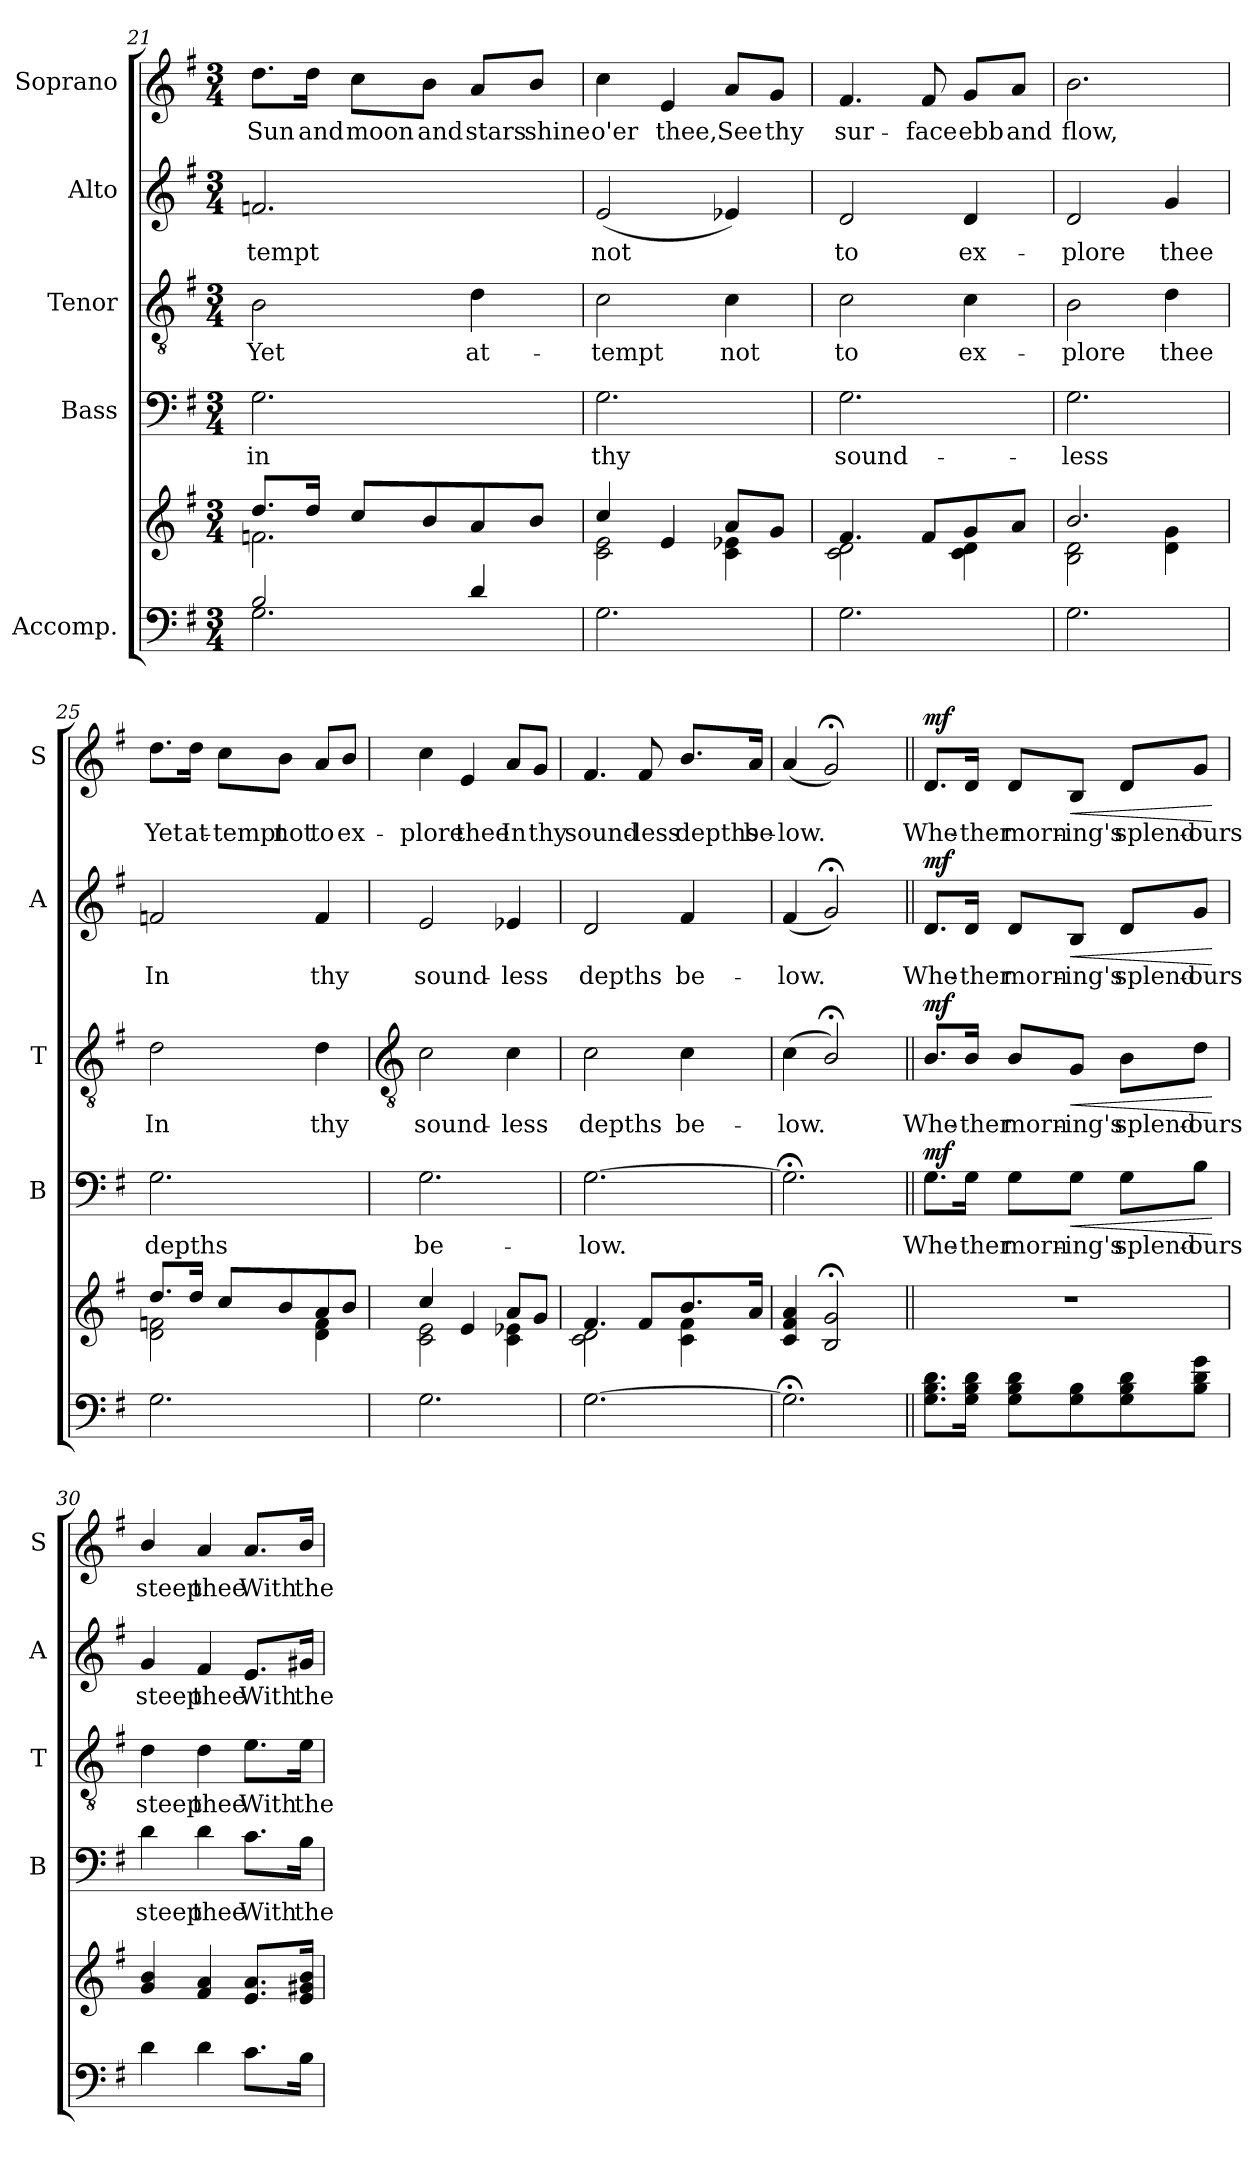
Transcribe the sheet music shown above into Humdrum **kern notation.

**kern	**kern	**kern	**text	**dynam	**kern	**text	**dynam	**kern	**text	**dynam	**kern	**text	**dynam
*part5	*part5	*part4	*part4	*part4	*part3	*part3	*part3	*part2	*part2	*part2	*part1	*part1	*part1
*staff6	*staff5	*staff4	*staff4	*staff4	*staff3	*staff3	*staff3	*staff2	*staff2	*staff2	*staff1	*staff1	*staff1
*I"Accomp.	*	*I"Bass	*	*	*I"Tenor	*	*	*I"Alto	*	*	*I"Soprano	*	*
*	*	*I'B	*	*	*I'T	*	*	*I'A	*	*	*I'S	*	*
!!LO:LB:g=z
*clefF4	*clefG2	*clefF4	*	*	*clefGv2	*	*	*clefG2	*	*	*clefG2	*	*
*k[f#]	*k[f#]	*k[f#]	*	*	*k[f#]	*	*	*k[f#]	*	*	*k[f#]	*	*
*G:	*G:	*G:	*	*	*G:	*	*	*G:	*	*	*G:	*	*
*M3/4	*M3/4	*M3/4	*	*	*M3/4	*	*	*M3/4	*	*	*M3/4	*	*
=21	=21	=21	=21	=21	=21	=21	=21	=21	=21	=21	=21	=21	=21
*^	*^	*	*	*	*	*	*	*	*	*	*	*	*
!	!	!	!	!	!LO:LY:b	!	!	!LO:LY:b	!	!	!LO:LY:b	!	!	!LO:LY:b	!
2B/	2.G	8.dd/L	2.fn\	2.G	in	.	2B	Yet	.	2.fn	-tempt	.	8.dd\L	Sun	.
!	!	!	!	!	!	!	!	!	!	!	!	!	!	!LO:LY:b	!
.	.	16dd/J	.	.	.	.	.	.	.	.	.	.	16dd\Jk	and	.
!	!	!	!	!	!	!	!	!	!	!	!	!	!	!LO:LY:b	!
.	.	8cc/L	.	.	.	.	.	.	.	.	.	.	8cc\L	moon	.
!	!	!	!	!	!	!	!	!	!	!	!	!	!	!LO:LY:b	!
.	.	8b/	.	.	.	.	.	.	.	.	.	.	8b\J	and	.
!	!	!	!	!	!	!	!	!LO:LY:b	!	!	!	!	!	!LO:LY:b	!
4d/	.	8a/	.	.	.	.	4d	at-	.	.	.	.	8a/L	stars	.
!	!	!	!	!	!	!	!	!	!	!	!	!	!	!LO:LY:b	!
.	.	8b/J	.	.	.	.	.	.	.	.	.	.	8b/J	shine	.
=22	=22	=22	=22	=22	=22	=22	=22	=22	=22	=22	=22	=22	=22	=22	=22
!	!	!	!	!	!LO:LY:b	!	!	!LO:LY:b	!	!	!LO:LY:b	!	!	!LO:LY:b	!
2.ryy	2.G	4cc/	2c\ 2e\	2.G	thy	.	2c	-tempt	.	(<2e	not	.	4cc	o'er	.
!	!	!	!	!	!	!	!	!	!	!	!	!	!	!LO:LY:b	!
.	.	4e/	.	.	.	.	.	.	.	.	.	.	4e	thee,	.
!	!	!	!	!	!	!	!	!LO:LY:b	!	!	!	!	!	!LO:LY:b	!
.	.	8a/L	4c\ 4e-X\	.	.	.	4c	not	.	4e-X)	.	.	8a/L	See	.
!	!	!	!	!	!	!	!	!	!	!	!	!	!	!LO:LY:b	!
.	.	8g/J	.	.	.	.	.	.	.	.	.	.	8g/J	thy	.
=23	=23	=23	=23	=23	=23	=23	=23	=23	=23	=23	=23	=23	=23	=23	=23
!	!	!	!	!	!LO:LY:b	!	!	!LO:LY:b	!	!	!LO:LY:b	!	!	!LO:LY:b	!
2.ryy	2.G	4.f#/	2c\ 2d\	2.G	sound-	.	2c	to	.	2d	to	.	4.f#	sur-	.
!	!	!	!	!	!	!	!	!	!	!	!	!	!	!LO:LY:b	!
.	.	8f#/L	.	.	.	.	.	.	.	.	.	.	8f#	-face	.
!	!	!	!	!	!	!	!	!LO:LY:b	!	!	!LO:LY:b	!	!	!LO:LY:b	!
.	.	8g/	4c\ 4d\	.	.	.	4c	ex-	.	4d	ex-	.	8g/L	ebb	.
!	!	!	!	!	!	!	!	!	!	!	!	!	!	!LO:LY:b	!
.	.	8a/J	.	.	.	.	.	.	.	.	.	.	8a/J	and	.
=24	=24	=24	=24	=24	=24	=24	=24	=24	=24	=24	=24	=24	=24	=24	=24
!	!	!	!	!	!LO:LY:b	!	!	!LO:LY:b	!	!	!LO:LY:b	!	!	!LO:LY:b	!
2.ryy	2.G	2.b/	2B\ 2d\	2.G	-less	.	2B	-plore	.	2d	-plore	.	2.b	flow,	.
!	!	!	!	!	!	!	!	!LO:LY:b	!	!	!LO:LY:b	!	!	!	!
.	.	.	4d\ 4g\	.	.	.	4d	thee	.	4g	thee	.	.	.	.
=25	=25	=25	=25	=25	=25	=25	=25	=25	=25	=25	=25	=25	=25	=25	=25
!	!	!	!	!	!LO:LY:b	!	!	!LO:LY:b	!	!	!LO:LY:b	!	!	!LO:LY:b	!
2.ryy	2.G	8.dd/L	2d\ 2fn\	2.G	depths	.	2d	In	.	2fn	In	.	8.dd\L	Yet	.
!	!	!	!	!	!	!	!	!	!	!	!	!	!	!LO:LY:b	!
.	.	16dd/J	.	.	.	.	.	.	.	.	.	.	16dd\Jk	at-	.
!	!	!	!	!	!	!	!	!	!	!	!	!	!	!LO:LY:b	!
.	.	8cc/L	.	.	.	.	.	.	.	.	.	.	8cc\L	-tempt	.
!	!	!	!	!	!	!	!	!	!	!	!	!	!	!LO:LY:b	!
.	.	8b/	.	.	.	.	.	.	.	.	.	.	8b\J	not	.
!	!	!	!	!	!	!	!	!LO:LY:b	!	!	!LO:LY:b	!	!	!LO:LY:b	!
.	.	8a/	4d\ 4f\	.	.	.	4d	thy	.	4f	thy	.	8a/L	to	.
!	!	!	!	!	!	!	!	!	!	!	!	!	!	!LO:LY:b	!
.	.	8b/J	.	.	.	.	.	.	.	.	.	.	8b/J	ex-	.
*v	*v	*	*	*	*	*	*	*	*	*	*	*	*	*	*
!!LO:LB:g=z
=26	=26	=26	=26	=26	=26	=26	=26	=26	=26	=26	=26	=26	=26	=26
*	*	*	*	*	*	*clefGv2	*	*	*	*	*	*	*	*
!	!	!	!	!LO:LY:b	!	!	!LO:LY:b	!	!	!LO:LY:b	!	!	!LO:LY:b	!
2.G	4cc/	2c\ 2e\	2.G	be-	.	2c	sound-	.	2e	sound-	.	4cc	-plore	.
!	!	!	!	!	!	!	!	!	!	!	!	!	!LO:LY:b	!
.	4e/	.	.	.	.	.	.	.	.	.	.	4e	thee	.
!	!	!	!	!	!	!	!LO:LY:b	!	!	!LO:LY:b	!	!	!LO:LY:b	!
.	8a/L	4c\ 4e-X\	.	.	.	4c	-less	.	4e-X	-less	.	8a/L	In	.
!	!	!	!	!	!	!	!	!	!	!	!	!	!LO:LY:b	!
.	8g/J	.	.	.	.	.	.	.	.	.	.	8g/J	thy	.
=27	=27	=27	=27	=27	=27	=27	=27	=27	=27	=27	=27	=27	=27	=27
!	!	!	!	!LO:LY:b	!	!	!LO:LY:b	!	!	!LO:LY:b	!	!	!LO:LY:b	!
[2.G	4.f#/	2c\ 2d\	[2.G	-low.	.	2c	depths	.	2d	depths	.	4.f#	sound-	.
!	!	!	!	!	!	!	!	!	!	!	!	!	!LO:LY:b	!
.	8f#/L	.	.	.	.	.	.	.	.	.	.	8f#	-less	.
!	!	!	!	!	!	!	!LO:LY:b	!	!	!LO:LY:b	!	!	!LO:LY:b	!
.	8.b/	4c\ 4f#\	.	.	.	4c	be-	.	4f#	be-	.	8.b/L	depths	.
!	!	!	!	!	!	!	!	!	!	!	!	!	!LO:LY:b	!
.	16a/J	.	.	.	.	.	.	.	.	.	.	16a/Jk	be-	.
=28	=28	=28	=28	=28	=28	=28	=28	=28	=28	=28	=28	=28	=28	=28
!	!	!	!	!	!	!	!LO:LY:b	!	!	!LO:LY:b	!	!	!LO:LY:b	!
2.G;]	4c/ 4f#/ 4a/	2ryy	2.G;<]	.	.	(<4c	-low.	.	(<4f#	-low.	.	(<4a	-low.	.
.	2B/;< 2g/;<	.	.	.	.	2B;</)	.	.	2g;<)	.	.	2g;<)	.	.
.	.	4ryy	.	.	.	.	.	.	.	.	.	.	.	.
=29||	=29||	=29||	=29||	=29||	=29||	=29||	=29||	=29||	=29||	=29||	=29||	=29||	=29||	=29||
!	!LO:N:vis=1	!LO:N:vis=1	!	!LO:LY:b	!LO:DY:b	!	!LO:LY:b	!LO:DY:b	!	!LO:LY:b	!LO:DY:b	!	!LO:LY:b	!LO:DY:b
8.G 8.B 8.dL	2.r	2.ryy	8.G\L	Whe-	mf	8.B/L	Whe-	mf	8.d/L	Whe-	mf	8.d/L	Whe-	mf
!	!	!	!	!LO:LY:b	!	!	!LO:LY:b	!	!	!LO:LY:b	!	!	!LO:LY:b	!
16G 16B 16dJ	.	.	16G\Jk	-ther	.	16B/Jk	-ther	.	16d/Jk	-ther	.	16d/Jk	-ther	.
!	!	!	!	!LO:LY:b	!	!	!LO:LY:b	!	!	!LO:LY:b	!	!	!LO:LY:b	!
8G 8B 8dL	.	.	8G\L	morn-	.	8B/L	morn-	.	8d/L	morn-	.	8d/L	morn-	.
!	!	!	!	!LO:LY:b	!LO:HP:b	!	!LO:LY:b	!LO:HP:b	!	!LO:LY:b	!LO:HP:b	!	!LO:LY:b	!LO:HP:b
8G 8B	.	.	8G\J	-ing's	<	8G/J	-ing's	<	8B/J	-ing's	<	8B/J	-ing's	<
!	!	!	!	!LO:LY:b	!	!	!LO:LY:b	!	!	!LO:LY:b	!	!	!LO:LY:b	!
8G 8B 8d	.	.	8G\L	splend-	.	8B\L	splend-	.	8d/L	splend-	.	8d/L	splend-	.
!	!	!	!	!LO:LY:b	!	!	!LO:LY:b	!	!	!LO:LY:b	!	!	!LO:LY:b	!
8B 8d 8gJ	.	.	8B\J	-ours	.	8d\J	-ours	.	8g/J	-ours	.	8g/J	-ours	.
*	*v	*v	*	*	*	*	*	*	*	*	*	*	*	*
.	.	.	.	[	.	.	[	.	.	[	.	.	[
=30	=30	=30	=30	=30	=30	=30	=30	=30	=30	=30	=30	=30	=30
*	*^	*	*	*	*	*	*	*	*	*	*	*	*
!	!	!LO:N:vis=1	!	!LO:LY:b	!	!	!LO:LY:b	!	!	!LO:LY:b	!	!	!LO:LY:b	!
4d	4g/ 4b/	2.ryy	4d	steep	.	4d	steep	.	4g	steep	.	4b/	steep	.
!	!	!	!	!LO:LY:b	!	!	!LO:LY:b	!	!	!LO:LY:b	!	!	!LO:LY:b	!
4d	4f#/ 4a/	.	4d	thee	.	4d	thee	.	4f#	thee	.	4a	thee	.
!	!	!	!	!LO:LY:b	!	!	!LO:LY:b	!	!	!LO:LY:b	!	!	!LO:LY:b	!
8.cL	8.e/ 8.a/L	.	8.c\L	With	.	8.e\L	With	.	8.e/L	With	.	8.a/L	With	.
!	!	!	!	!LO:LY:b	!	!	!LO:LY:b	!	!	!LO:LY:b	!	!	!LO:LY:b	!
16BJ	16e/ 16g#X/ 16b/J	.	16B\Jk	the	.	16e\Jk	the	.	16g#X/Jk	the	.	16b/Jk	the	.
*	*v	*v	*	*	*	*	*	*	*	*	*	*	*	*
=	=	=	=	=	=	=	=	=	=	=	=	=	=
*-	*-	*-	*-	*-	*-	*-	*-	*-	*-	*-	*-	*-	*-
